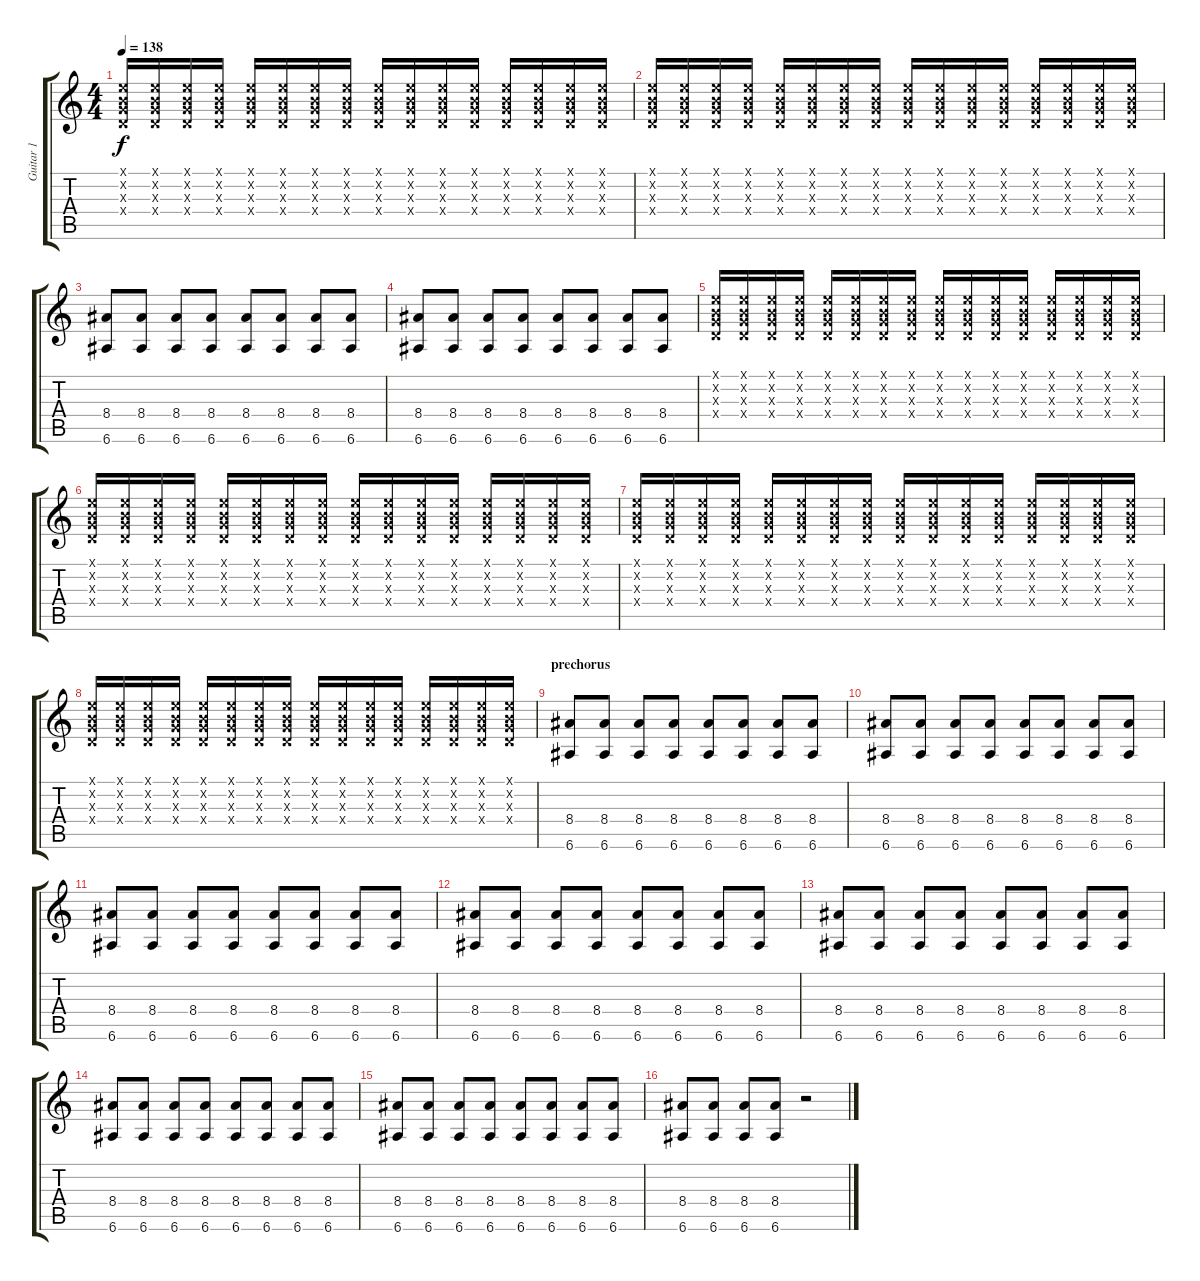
\track ("Guitar 1" "Guitar 1") {instrument distortionguitar}
\staff {score tabs}
\tuning (E4 B3 G3 D3 A2 E2) {hide}
\ts (4 4)
\tempo 138
\clef g2
\ks c
(0.1{x} 0.2{x} 0.3{x} 0.4{x}).16{dy f} (0.1{x} 0.2{x} 0.3{x} 0.4{x}).16 (0.1{x} 0.2{x} 0.3{x} 0.4{x}).16 (0.1{x} 0.2{x} 0.3{x} 0.4{x}).16 (0.1{x} 0.2{x} 0.3{x} 0.4{x}).16 (0.1{x} 0.2{x} 0.3{x} 0.4{x}).16 (0.1{x} 0.2{x} 0.3{x} 0.4{x}).16 (0.1{x} 0.2{x} 0.3{x} 0.4{x}).16 (0.1{x} 0.2{x} 0.3{x} 0.4{x}).16 (0.1{x} 0.2{x} 0.3{x} 0.4{x}).16 (0.1{x} 0.2{x} 0.3{x} 0.4{x}).16 (0.1{x} 0.2{x} 0.3{x} 0.4{x}).16 (0.1{x} 0.2{x} 0.3{x} 0.4{x}).16 (0.1{x} 0.2{x} 0.3{x} 0.4{x}).16 (0.1{x} 0.2{x} 0.3{x} 0.4{x}).16 (0.1{x} 0.2{x} 0.3{x} 0.4{x}).16 |
(0.1{x} 0.2{x} 0.3{x} 0.4{x}).16 (0.1{x} 0.2{x} 0.3{x} 0.4{x}).16 (0.1{x} 0.2{x} 0.3{x} 0.4{x}).16 (0.1{x} 0.2{x} 0.3{x} 0.4{x}).16 (0.1{x} 0.2{x} 0.3{x} 0.4{x}).16 (0.1{x} 0.2{x} 0.3{x} 0.4{x}).16 (0.1{x} 0.2{x} 0.3{x} 0.4{x}).16 (0.1{x} 0.2{x} 0.3{x} 0.4{x}).16 (0.1{x} 0.2{x} 0.3{x} 0.4{x}).16 (0.1{x} 0.2{x} 0.3{x} 0.4{x}).16 (0.1{x} 0.2{x} 0.3{x} 0.4{x}).16 (0.1{x} 0.2{x} 0.3{x} 0.4{x}).16 (0.1{x} 0.2{x} 0.3{x} 0.4{x}).16 (0.1{x} 0.2{x} 0.3{x} 0.4{x}).16 (0.1{x} 0.2{x} 0.3{x} 0.4{x}).16 (0.1{x} 0.2{x} 0.3{x} 0.4{x}).16 |
(8.4 6.6).8 (8.4 6.6).8 (8.4 6.6).8 (8.4 6.6).8 (8.4 6.6).8 (8.4 6.6).8 (8.4 6.6).8 (8.4 6.6).8 |
(8.4 6.6).8 (8.4 6.6).8 (8.4 6.6).8 (8.4 6.6).8 (8.4 6.6).8 (8.4 6.6).8 (8.4 6.6).8 (8.4 6.6).8 |
(0.1{x} 0.2{x} 0.3{x} 0.4{x}).16 (0.1{x} 0.2{x} 0.3{x} 0.4{x}).16 (0.1{x} 0.2{x} 0.3{x} 0.4{x}).16 (0.1{x} 0.2{x} 0.3{x} 0.4{x}).16 (0.1{x} 0.2{x} 0.3{x} 0.4{x}).16 (0.1{x} 0.2{x} 0.3{x} 0.4{x}).16 (0.1{x} 0.2{x} 0.3{x} 0.4{x}).16 (0.1{x} 0.2{x} 0.3{x} 0.4{x}).16 (0.1{x} 0.2{x} 0.3{x} 0.4{x}).16 (0.1{x} 0.2{x} 0.3{x} 0.4{x}).16 (0.1{x} 0.2{x} 0.3{x} 0.4{x}).16 (0.1{x} 0.2{x} 0.3{x} 0.4{x}).16 (0.1{x} 0.2{x} 0.3{x} 0.4{x}).16 (0.1{x} 0.2{x} 0.3{x} 0.4{x}).16 (0.1{x} 0.2{x} 0.3{x} 0.4{x}).16 (0.1{x} 0.2{x} 0.3{x} 0.4{x}).16 |
(0.1{x} 0.2{x} 0.3{x} 0.4{x}).16 (0.1{x} 0.2{x} 0.3{x} 0.4{x}).16 (0.1{x} 0.2{x} 0.3{x} 0.4{x}).16 (0.1{x} 0.2{x} 0.3{x} 0.4{x}).16 (0.1{x} 0.2{x} 0.3{x} 0.4{x}).16 (0.1{x} 0.2{x} 0.3{x} 0.4{x}).16 (0.1{x} 0.2{x} 0.3{x} 0.4{x}).16 (0.1{x} 0.2{x} 0.3{x} 0.4{x}).16 (0.1{x} 0.2{x} 0.3{x} 0.4{x}).16 (0.1{x} 0.2{x} 0.3{x} 0.4{x}).16 (0.1{x} 0.2{x} 0.3{x} 0.4{x}).16 (0.1{x} 0.2{x} 0.3{x} 0.4{x}).16 (0.1{x} 0.2{x} 0.3{x} 0.4{x}).16 (0.1{x} 0.2{x} 0.3{x} 0.4{x}).16 (0.1{x} 0.2{x} 0.3{x} 0.4{x}).16 (0.1{x} 0.2{x} 0.3{x} 0.4{x}).16 |
(0.1{x} 0.2{x} 0.3{x} 0.4{x}).16 (0.1{x} 0.2{x} 0.3{x} 0.4{x}).16 (0.1{x} 0.2{x} 0.3{x} 0.4{x}).16 (0.1{x} 0.2{x} 0.3{x} 0.4{x}).16 (0.1{x} 0.2{x} 0.3{x} 0.4{x}).16 (0.1{x} 0.2{x} 0.3{x} 0.4{x}).16 (0.1{x} 0.2{x} 0.3{x} 0.4{x}).16 (0.1{x} 0.2{x} 0.3{x} 0.4{x}).16 (0.1{x} 0.2{x} 0.3{x} 0.4{x}).16 (0.1{x} 0.2{x} 0.3{x} 0.4{x}).16 (0.1{x} 0.2{x} 0.3{x} 0.4{x}).16 (0.1{x} 0.2{x} 0.3{x} 0.4{x}).16 (0.1{x} 0.2{x} 0.3{x} 0.4{x}).16 (0.1{x} 0.2{x} 0.3{x} 0.4{x}).16 (0.1{x} 0.2{x} 0.3{x} 0.4{x}).16 (0.1{x} 0.2{x} 0.3{x} 0.4{x}).16 |
(0.1{x} 0.2{x} 0.3{x} 0.4{x}).16 (0.1{x} 0.2{x} 0.3{x} 0.4{x}).16 (0.1{x} 0.2{x} 0.3{x} 0.4{x}).16 (0.1{x} 0.2{x} 0.3{x} 0.4{x}).16 (0.1{x} 0.2{x} 0.3{x} 0.4{x}).16 (0.1{x} 0.2{x} 0.3{x} 0.4{x}).16 (0.1{x} 0.2{x} 0.3{x} 0.4{x}).16 (0.1{x} 0.2{x} 0.3{x} 0.4{x}).16 (0.1{x} 0.2{x} 0.3{x} 0.4{x}).16 (0.1{x} 0.2{x} 0.3{x} 0.4{x}).16 (0.1{x} 0.2{x} 0.3{x} 0.4{x}).16 (0.1{x} 0.2{x} 0.3{x} 0.4{x}).16 (0.1{x} 0.2{x} 0.3{x} 0.4{x}).16 (0.1{x} 0.2{x} 0.3{x} 0.4{x}).16 (0.1{x} 0.2{x} 0.3{x} 0.4{x}).16 (0.1{x} 0.2{x} 0.3{x} 0.4{x}).16 |
\section ("" "prechorus")
(8.4 6.6).8 (8.4 6.6).8 (8.4 6.6).8 (8.4 6.6).8 (8.4 6.6).8 (8.4 6.6).8 (8.4 6.6).8 (8.4 6.6).8 |
(8.4 6.6).8 (8.4 6.6).8 (8.4 6.6).8 (8.4 6.6).8 (8.4 6.6).8 (8.4 6.6).8 (8.4 6.6).8 (8.4 6.6).8 |
(8.4 6.6).8 (8.4 6.6).8 (8.4 6.6).8 (8.4 6.6).8 (8.4 6.6).8 (8.4 6.6).8 (8.4 6.6).8 (8.4 6.6).8 |
(8.4 6.6).8 (8.4 6.6).8 (8.4 6.6).8 (8.4 6.6).8 (8.4 6.6).8 (8.4 6.6).8 (8.4 6.6).8 (8.4 6.6).8 |
(8.4 6.6).8 (8.4 6.6).8 (8.4 6.6).8 (8.4 6.6).8 (8.4 6.6).8 (8.4 6.6).8 (8.4 6.6).8 (8.4 6.6).8 |
(8.4 6.6).8 (8.4 6.6).8 (8.4 6.6).8 (8.4 6.6).8 (8.4 6.6).8 (8.4 6.6).8 (8.4 6.6).8 (8.4 6.6).8 |
(8.4 6.6).8 (8.4 6.6).8 (8.4 6.6).8 (8.4 6.6).8 (8.4 6.6).8 (8.4 6.6).8 (8.4 6.6).8 (8.4 6.6).8 |
(8.4 6.6).8 (8.4 6.6).8 (8.4 6.6).8 (8.4 6.6).8 r.2
